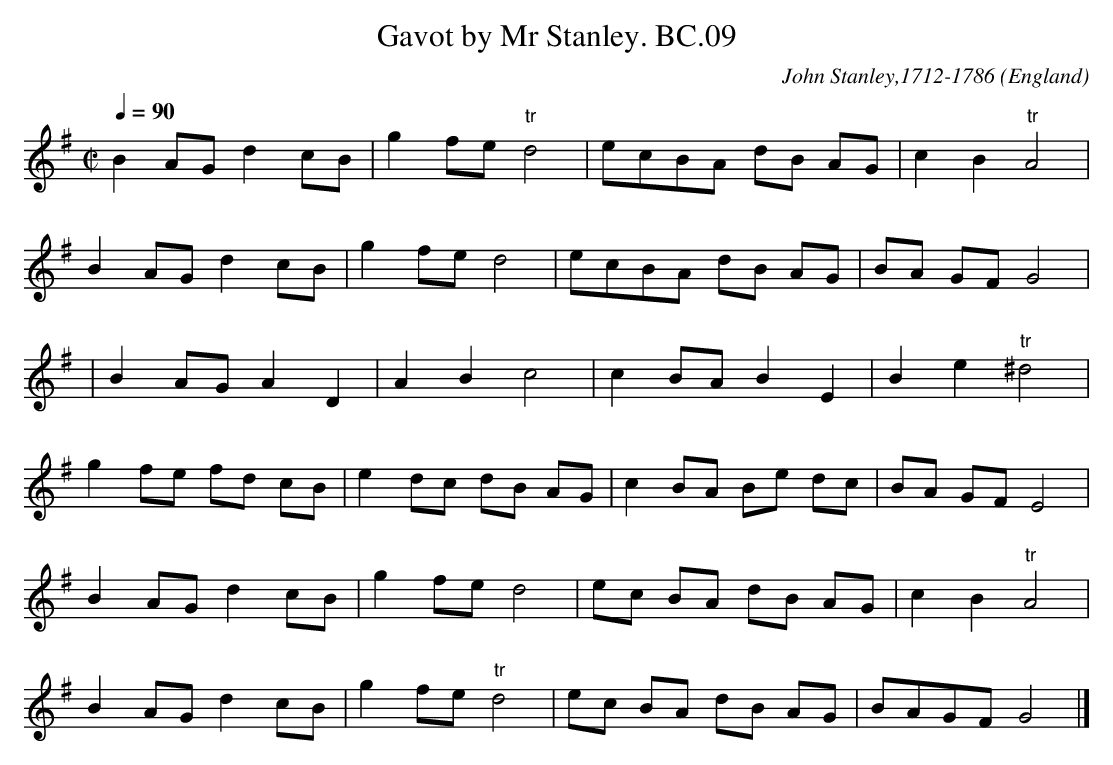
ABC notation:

X:1
T:Gavot by Mr Stanley. BC.09
M:C|
L:1/4
Q:90
C:John Stanley,1712-1786
O:England
K:G
B A/G/ d c/B/| g f/e/ "tr"d2 | e/c/B/A/ d/B/ A/G/ | c B "tr"A2 |!
 B A/G/ d c/B/ | g f/e/ d2 | e/c/B/A/ d/B/ A/G/ | B/A/ G/F/ G2 |!
|B A/G/ A D | A B c2 | c B/A/ B E | B e "tr"^d2 |!
 g f/e/ f/d/ c/B/ | e d/c/ d/B/ A/G/ | c B/A/ B/e/ d/c/ | B/A/ G/F/ E2
|!
B A/G/ d c/B/ | g f/e/ d2 | e/c/ B/A/ d/B/ A/G/ | c B "tr"A2 |!
 B A/G/ dc/B/ | g f/e/ "tr"d2 | e/c/ B/A/ d/B/ A/G/ | B/A/G/F/ G2 |]
